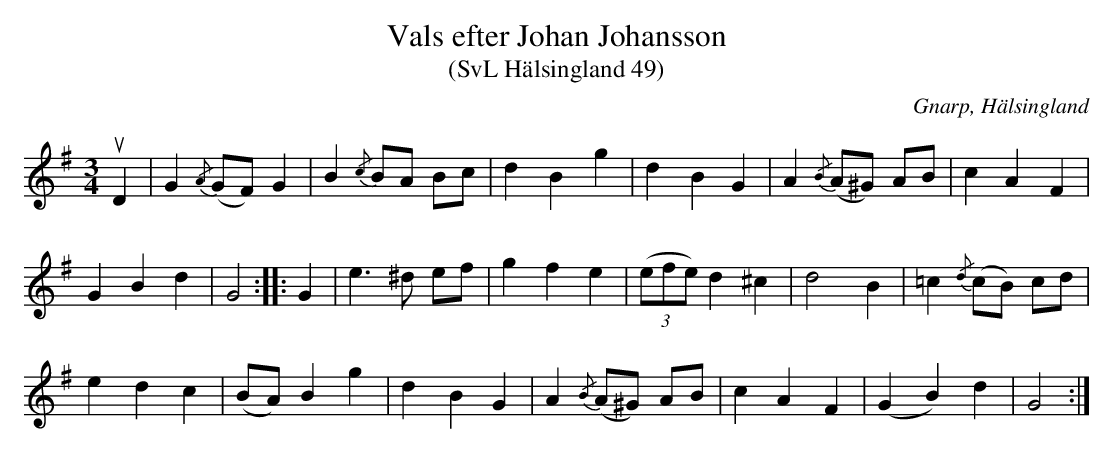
X:1
T:Vals efter Johan Johansson
T:(SvL Hälsingland 49)
O:Gnarp, Hälsingland
M:3/4
L:1/8
K:G
uD2|G2 {/A}(GF) G2|B2 {/c}BA Bc|d2 B2 g2|d2 B2 G2|A2 {/B}(A^G) AB|c2 A2 F2|
G2 B2 d2|G4:| |:G2|e3 ^d ef|g2 f2 e2|(3(efe) d2 ^c2|d4 B2|=c2 {/d}(cB) cd|
e2 d2 c2|(BA) B2 g2|d2 B2 G2|A2 {/B}(A^G) AB|c2 A2 F2|(G2 B2) d2|G4:|
